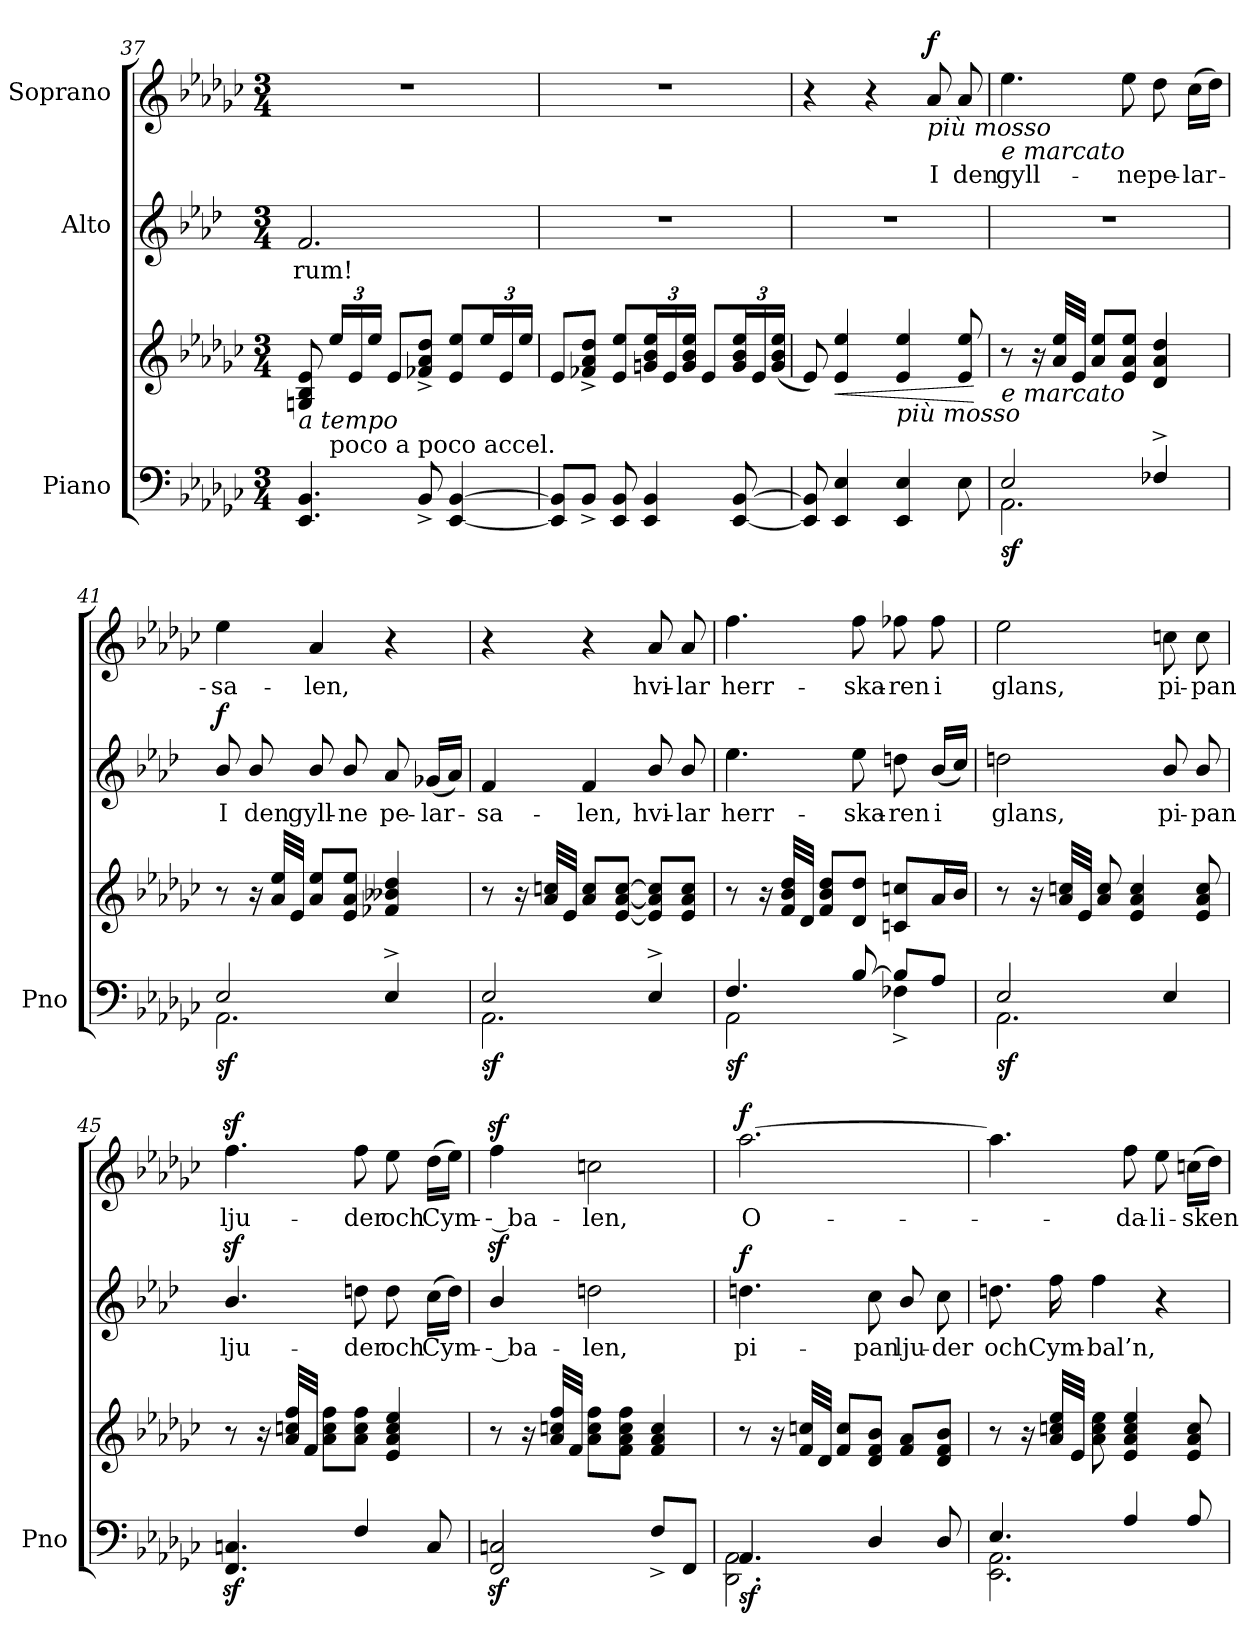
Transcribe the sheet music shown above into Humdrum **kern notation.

**kern	**kern	**dynam	**kern	**text	**dynam	**kern	**text	**dynam
*part3	*part3	*part3	*part2	*part2	*part2	*part1	*part1	*part1
*staff4	*staff3	*staff3/4	*staff2	*staff2	*staff2	*staff1	*staff1	*staff1
*I"Piano	*	*	*I"Alto	*	*	*I"Soprano	*	*
*I'Pno	*	*	*	*	*	*	*	*
!!LO:PB:g=z
*clefF4	*clefG2	*	*clefG2	*	*	*clefG2	*	*
*	*	*	*ITrd1c2	*	*	*	*	*
*k[b-e-a-d-g-c-]	*k[b-e-a-d-g-c-]	*	*k[b-e-a-d-g-c-]	*	*	*k[b-e-a-d-g-c-]	*	*
*M3/4	*M3/4	*	*M3/4	*	*	*M3/4	*	*
=37	=37	=37	=37	=37	=37	=37	=37	=37
!	!LO:TX:b:i:t=a tempo	!	!	!	!	!	!	!
!	!	!	!	!LO:LY:b	!	!	!	!
4.EE-/ 4.BB-/	8Gn/ 8B-/ 8e-/	.	2.e-/	rum!	.	2.r	.	.
*	*Xbrackettup	*	*	*	*	*	*	*
!	!LO:TX:b:t=poco a poco accel.	!	!	!	!	!	!	!
.	24ee-/LL	.	.	.	.	.	.	.
.	24e-/	.	.	.	.	.	.	.
.	24ee-/JJ	.	.	.	.	.	.	.
.	8e-/L	.	.	.	.	.	.	.
8BB-^/	8f-X/^ 8a-/^ 8dd-/^J	.	.	.	.	.	.	.
[4EE-/ [4BB-/	8e-/ 8ee-/L	.	.	.	.	.	.	.
.	24ee-/L	.	.	.	.	.	.	.
.	24e-/	.	.	.	.	.	.	.
.	24ee-/JJ	.	.	.	.	.	.	.
=38	=38	=38	=38	=38	=38	=38	=38	=38
8EE-/] 8BB-/]L	8e-/L	.	2.r	.	.	2.r	.	.
8BB-^/J	8f-X/^ 8a-/^ 8dd-/^J	.	.	.	.	.	.	.
8EE-/ 8BB-/	8e-/ 8ee-/L	.	.	.	.	.	.	.
4EE-/ 4BB-/	24gn/ 24b-/ 24ee-/L	.	.	.	.	.	.	.
.	24e-/	.	.	.	.	.	.	.
.	24g/ 24b-/ 24ee-/JJ	.	.	.	.	.	.	.
.	8e-/L	.	.	.	.	.	.	.
[8EE-/ [8BB-/	24g/ 24b-/ 24ee-/L	.	.	.	.	.	.	.
.	24e-/	.	.	.	.	.	.	.
.	(24g/ 24b-/ 24ee-/JJ	.	.	.	.	.	.	.
=39	=39	=39	=39	=39	=39	=39	=39	=39
8EE-/] 8BB-/]	8e-/)	.	2.r	.	.	4r	.	.
!	!	!LO:HP:b	!	!	!	!	!	!
4EE-/ 4E-/	4e-/ 4ee-/	<	.	.	.	.	.	.
.	.	.	.	.	.	4r	.	.
!	!LO:TX:b:i:t=più mosso	!	!	!	!	!	!	!
4EE-/ 4E-/	4e-/ 4ee-/	.	.	.	.	.	.	.
!	!	!	!	!	!	!LO:TX:b:i:t=più mosso	!	!
!	!	!	!	!	!	!	!LO:LY:b	!LO:DY:a
.	.	.	.	.	.	8a-/	I	f
!	!	!	!	!	!	!	!LO:LY:b	!
8E-\	8e-/ 8ee-/	.	.	.	.	8a-/	den	.
.	.	[	.	.	.	.	.	.
!!LO:LB:g=z
=40	=40	=40	=40	=40	=40	=40	=40	=40
*^	*	*	*	*	*	*	*	*
!	!	!	!	!	!	!	!LO:TX:b:i:t=e marcato	!	!
!	!	!LO:TX:b:i:t=e marcato	!	!	!	!	!	!	!
!	!	!	!LO:DY:b=2	!	!	!	!	!LO:LY:b	!
2E-/	2.AA-\	8r	sf	2.r	.	.	4.ee-\	gyll-	.
.	.	16r	.	.	.	.	.	.	.
.	.	32a-/ 32ee-/LLL	.	.	.	.	.	.	.
.	.	32e-/JJJ	.	.	.	.	.	.	.
.	.	8a-/ 8ee-/L	.	.	.	.	.	.	.
!	!	!	!	!	!	!	!	!LO:LY:b	!
.	.	8e-/ 8a-/ 8ee-/J	.	.	.	.	8ee-\	-ne	.
!	!	!	!	!	!	!	!	!LO:LY:b	!
4F-X^/	.	4d-/ 4a-/ 4dd-/	.	.	.	.	8dd-\	pe-	.
!	!	!	!	!	!	!	!	!LO:LY:b	!
.	.	.	.	.	.	.	(16cc-\LL	-lar-	.
.	.	.	.	.	.	.	16dd-\JJ)	.	.
=41	=41	=41	=41	=41	=41	=41	=41	=41	=41
!	!	!	!LO:DY:b=2	!	!LO:LY:b	!LO:DY:a	!	!LO:LY:b	!
2E-/	2.AA-\	8r	sf	8a-/	I	f	4ee-\	-sa-	.
!	!	!	!	!	!LO:LY:b	!	!	!	!
.	.	16r	.	8a-/	den	.	.	.	.
.	.	32a-/ 32ee-/LLL	.	.	.	.	.	.	.
.	.	32e-/JJJ	.	.	.	.	.	.	.
!	!	!	!	!	!LO:LY:b	!	!	!LO:LY:b	!
.	.	8a-/ 8ee-/L	.	8a-/	gyll-	.	4a-/	-len,	.
!	!	!	!	!	!LO:LY:b	!	!	!	!
.	.	8e-/ 8a-/ 8ee-/J	.	8a-/	-ne	.	.	.	.
!	!	!	!	!	!LO:LY:b	!	!	!	!
4E-^/	.	4f-X/ 4b--X/ 4dd-/	.	8g-/	pe-	.	4r	.	.
!	!	!	!	!	!LO:LY:b	!	!	!	!
.	.	.	.	(16f-X/LL	-lar-	.	.	.	.
.	.	.	.	16g-/JJ)	.	.	.	.	.
=42	=42	=42	=42	=42	=42	=42	=42	=42	=42
!	!	!	!LO:DY:b=2	!	!LO:LY:b	!	!	!	!
2E-/	2.AA-\	8r	sf	4e-/	-sa-	.	4r	.	.
.	.	16r	.	.	.	.	.	.	.
.	.	32a-/ 32ccn/LLL	.	.	.	.	.	.	.
.	.	32e-/JJJ	.	.	.	.	.	.	.
!	!	!	!	!	!LO:LY:b	!	!	!	!
.	.	8a-/ 8cc/L	.	4e-/	-len,	.	4r	.	.
.	.	[8e-/ [8a-/ [8cc/J	.	.	.	.	.	.	.
!	!	!	!	!	!LO:LY:b	!	!	!LO:LY:b	!
4E-^/	.	8e-/] 8a-/] 8cc/]L	.	8a-/	hvi-	.	8a-/	hvi-	.
!	!	!	!	!	!LO:LY:b	!	!	!LO:LY:b	!
.	.	8e-/ 8a-/ 8cc/J	.	8a-/	-lar	.	8a-/	-lar	.
!!LO:LB:g=z
=43	=43	=43	=43	=43	=43	=43	=43	=43	=43
!	!	!	!LO:DY:b=2	!	!LO:LY:b	!	!	!LO:LY:b	!LO:DY:a
!	!	!	!	!	!	!	!	!	!LO:DY:n=1:a
4.F/	2AA-\	8r	sf	4.dd-\	herr-	.	4.ff\	herr-	other-dynamics f
.	.	16r	.	.	.	.	.	.	.
.	.	32f/ 32b-/ 32dd-/LLL	.	.	.	.	.	.	.
.	.	32d-/JJJ	.	.	.	.	.	.	.
.	.	8f/ 8b-/ 8dd-/L	.	.	.	.	.	.	.
!	!	!	!	!	!LO:LY:b	!	!	!LO:LY:b	!
[8B-/	.	8d-/ 8dd-/J	.	8dd-\	-ska-	.	8ff\	-ska-	.
!	!	!	!	!	!LO:LY:b	!	!	!LO:LY:b	!
8B-/L]	4F-X^\	8cn/ 8ccn/L	.	8ccn\	-ren	.	8ff-X\	-ren	.
!	!	!	!	!	!LO:LY:b	!	!	!LO:LY:b	!
8A-/J	.	16a-/L	.	(16a-/LL	i	.	8ff-\	i	.
.	.	16b-/JJ	.	16b-/JJ)	.	.	.	.	.
=44	=44	=44	=44	=44	=44	=44	=44	=44	=44
!	!	!	!LO:DY:b=2	!	!LO:LY:b	!	!	!LO:LY:b	!
2E-/	2.AA-\	8r	sf	2ccn\	glans,	.	2ee-\	glans,	.
.	.	16r	.	.	.	.	.	.	.
.	.	32a-/ 32ccn/LLL	.	.	.	.	.	.	.
.	.	32e-/JJJ	.	.	.	.	.	.	.
.	.	8a-/ 8cc/	.	.	.	.	.	.	.
.	.	4e-/ 4a-/ 4cc/	.	.	.	.	.	.	.
!	!	!	!	!	!LO:LY:b	!	!	!LO:LY:b	!
4E-/	.	.	.	8a-/	pi-	.	8ccn\	pi-	.
!	!	!	!	!	!LO:LY:b	!	!	!LO:LY:b	!
.	.	8e-/ 8a-/ 8cc/	.	8a-/	-pan	.	8cc\	-pan	.
*v	*v	*	*	*	*	*	*	*	*
=45	=45	=45	=45	=45	=45	=45	=45	=45
!	!	!	!	!LO:LY:b	!	!	!LO:LY:b	!
4.FF/z< 4.Cn/z<	8r	.	4.a-z>/	lju-	.	4.ffz>\	lju-	.
.	16r	.	.	.	.	.	.	.
.	32a-/ 32ccn/ 32ff/LLL	.	.	.	.	.	.	.
.	32f/JJJ	.	.	.	.	.	.	.
.	8a-\ 8cc\ 8ff\L	.	.	.	.	.	.	.
!	!	!	!	!LO:LY:b	!	!	!LO:LY:b	!
4F/	8a-\ 8cc\ 8ff\J	.	8ccn\	-der	.	8ff\	-der	.
!	!	!	!	!LO:LY:b	!	!	!LO:LY:b	!
.	4e-/ 4a-/ 4cc/ 4ee-/	.	8cc\	och	.	8ee-\	och	.
!	!	!	!	!LO:LY:b	!	!	!LO:LY:b	!
8C/	.	.	(16b-\LL	Cym-	.	(16dd-\LL	Cym-	.
.	.	.	16cc\JJ)	.	.	16ee-\JJ)	.	.
!!LO:PB:g=z
=46	=46	=46	=46	=46	=46	=46	=46	=46
!	!	!	!	!LO:LY:b	!	!	!LO:LY:b	!
2FF/z< 2Cn/z<	8r	.	4a-z>/	-- ba-	.	4ffz>\	-- ba-	.
.	16r	.	.	.	.	.	.	.
.	32a-/ 32ccn/ 32ff/LLL	.	.	.	.	.	.	.
.	32f/JJJ	.	.	.	.	.	.	.
!	!	!	!	!LO:LY:b	!	!	!LO:LY:b	!
.	8a-\ 8cc\ 8ff\L	.	2ccn\	-len,	.	2ccn\	-len,	.
.	8f\ 8a-\ 8cc\ 8ff\J	.	.	.	.	.	.	.
8F^/L	4f/ 4a-/ 4cc/	.	.	.	.	.	.	.
8FF/J	.	.	.	.	.	.	.	.
=47	=47	=47	=47	=47	=47	=47	=47	=47
*^	*	*	*	*	*	*	*	*
!	!	!	!LO:DY:b=2	!	!LO:LY:b	!LO:DY:a	!	!LO:LY:b	!LO:DY:a
4.AA-/	2.DD-\ 2.AA-\	8r	sf	4.ccn\	pi-	f	[2.aa-\	O-	f
.	.	16r	.	.	.	.	.	.	.
.	.	32f/ 32ccn/LLL	.	.	.	.	.	.	.
.	.	32d-/JJJ	.	.	.	.	.	.	.
.	.	8f/ 8cc/L	.	.	.	.	.	.	.
!	!	!	!	!	!LO:LY:b	!	!	!	!
4D-/	.	8d-/ 8f/ 8b-/J	.	8b-\	-pan	.	.	.	.
!	!	!	!	!	!LO:LY:b	!	!	!	!
.	.	8f/ 8a-/L	.	8a-/	lju-	.	.	.	.
!	!	!	!	!	!LO:LY:b	!	!	!	!
8D-/	.	8d-/ 8f/ 8b-/J	.	8b-\	-der	.	.	.	.
=48	=48	=48	=48	=48	=48	=48	=48	=48	=48
!	!	!	!	!	!LO:LY:b	!	!	!	!
4.E-/	2.EE-\ 2.AA-\	8r	.	8.ccn\	och	.	4.aa-\]	.	.
.	.	16r	.	.	.	.	.	.	.
!	!	!	!	!	!LO:LY:b	!	!	!	!
.	.	32a-/ 32ccn/ 32ee-/LLL	.	16ee-\	Cym-	.	.	.	.
.	.	32e-/JJJ	.	.	.	.	.	.	.
!	!	!	!	!	!LO:LY:b	!	!	!	!
.	.	8a-\ 8cc\ 8ee-\	.	4ee-\	-bal’n,	.	.	.	.
!	!	!	!	!	!	!	!	!LO:LY:b	!
4A-/	.	4e-/ 4a-/ 4cc/ 4ee-/	.	.	.	.	8ff\	-da-	.
!	!	!	!	!	!	!	!	!LO:LY:b	!
.	.	.	.	4r	.	.	8ee-\	-li-	.
!	!	!	!	!	!	!	!	!LO:LY:b	!
8A-/	.	8e-/ 8a-/ 8cc/	.	.	.	.	(16ccn\LL	-sken	.
.	.	.	.	.	.	.	16dd-\JJ)	.	.
*v	*v	*	*	*	*	*	*	*	*
=	=	=	=	=	=	=	=	=
*-	*-	*-	*-	*-	*-	*-	*-	*-
